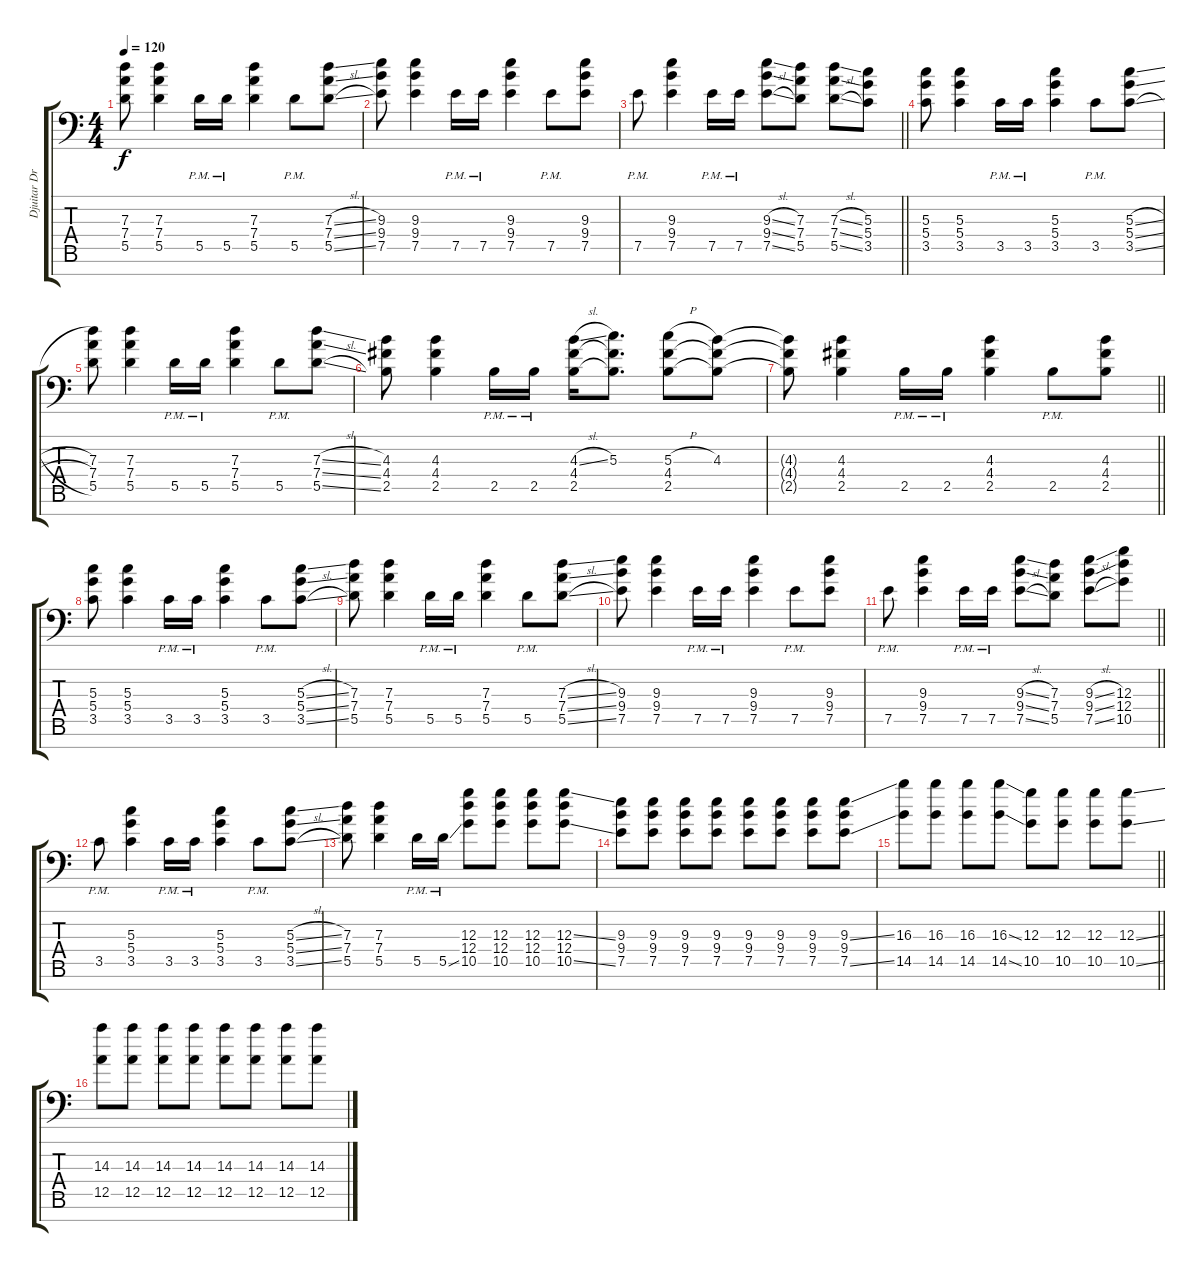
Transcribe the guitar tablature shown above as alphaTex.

\track ("Djuitar Dropped A" "Djuitar Dr") {instrument distortionguitar}
\staff {score tabs}
\tuning (E4 B3 G3 D3 A2 E2 A1) {hide}
\ts (4 4)
\tempo 120
\clef f4
\ks c
(7.3 7.4 5.5).8{dy f} (7.3 7.4 5.5).4 5.5{pm}.16 5.5{pm}.16 (7.3 7.4 5.5).4 5.5{pm}.8 (7.3{sl} 7.4{sl} 5.5{sl}).8 |
(9.3 9.4 7.5).8 (9.3 9.4 7.5).4 7.5{pm}.16 7.5{pm}.16 (9.3 9.4 7.5).4 7.5{pm}.8 (9.3 9.4 7.5).8 |
\barLineRight lightlight
7.5{pm}.8 (9.3 9.4 7.5).4 7.5{pm}.16 7.5{pm}.16 (9.3{sl} 9.4{sl} 7.5{sl}).8 (7.3 7.4 5.5).8 (7.3{sl} 7.4{sl} 5.5{sl}).8 (5.3 5.4 3.5).8 |
(5.3 5.4 3.5).8 (5.3 5.4 3.5).4 3.5{pm}.16 3.5{pm}.16 (5.3 5.4 3.5).4 3.5{pm}.8 (5.3{sl} 5.4{sl} 3.5{sl}).8 |
(7.3 7.4 5.5).8 (7.3 7.4 5.5).4 5.5{pm}.16 5.5{pm}.16 (7.3 7.4 5.5).4 5.5{pm}.8 (7.3{sl} 7.4{sl} 5.5{sl}).8 |
(4.3 4.4 2.5).8 (4.3 4.4 2.5).4 2.5{pm}.16 2.5{pm}.16 (4.3{sl} 4.4 2.5).16 (5.3 4.4{t} 2.5{t}).8{d} (5.3{h} 4.4 2.5).8 (4.3 4.4{t} 2.5{t}).8 |
\barLineRight lightlight
(4.3{t} 4.4{t} 2.5{t}).8 (4.3 4.4 2.5).4 2.5{pm}.16 2.5{pm}.16 (4.3 4.4 2.5).4 2.5{pm}.8 (4.3 4.4 2.5).8 |
(5.3 5.4 3.5).8 (5.3 5.4 3.5).4 3.5{pm}.16 3.5{pm}.16 (5.3 5.4 3.5).4 3.5{pm}.8 (5.3{sl} 5.4{sl} 3.5{sl}).8 |
(7.3 7.4 5.5).8 (7.3 7.4 5.5).4 5.5{pm}.16 5.5{pm}.16 (7.3 7.4 5.5).4 5.5{pm}.8 (7.3{sl} 7.4{sl} 5.5{sl}).8 |
(9.3 9.4 7.5).8 (9.3 9.4 7.5).4 7.5{pm}.16 7.5{pm}.16 (9.3 9.4 7.5).4 7.5{pm}.8 (9.3 9.4 7.5).8 |
\barLineRight lightlight
7.5{pm}.8 (9.3 9.4 7.5).4 7.5{pm}.16 7.5{pm}.16 (9.3{sl} 9.4{sl} 7.5{sl}).8 (7.3 7.4 5.5).8 (9.3{sl} 9.4{sl} 7.5{sl}).8 (12.3 12.4 10.5).8 |
3.5{pm}.8 (5.3 5.4 3.5).4 3.5{pm}.16 3.5{pm}.16 (5.3 5.4 3.5).4 3.5{pm}.8 (5.3{sl} 5.4{sl} 3.5{sl}).8 |
(7.3 7.4 5.5).8 (7.3 7.4 5.5).4 5.5{pm}.16 5.5{ss pm}.16 (12.3 12.4 10.5).8 (12.3 12.4 10.5).8 (12.3 12.4 10.5).8 (12.3{ss} 12.4 10.5{ss}).8 |
(9.3 9.4 7.5).8 (9.3 9.4 7.5).8 (9.3 9.4 7.5).8 (9.3 9.4 7.5).8 (9.3 9.4 7.5).8 (9.3 9.4 7.5).8 (9.3 9.4 7.5).8 (9.3{ss} 9.4 7.5{ss}).8 |
\barLineRight lightlight
(16.3 14.5).8 (16.3 14.5).8 (16.3 14.5).8 (16.3{ss} 14.5{ss}).8 (12.3 10.5).8 (12.3 10.5).8 (12.3 10.5).8 (12.3{ss} 10.5{ss}).8 |
\section ("" "")
(14.3 12.5).8 (14.3 12.5).8 (14.3 12.5).8 (14.3 12.5).8 (14.3 12.5).8 (14.3 12.5).8 (14.3 12.5).8 (14.3 12.5).8
